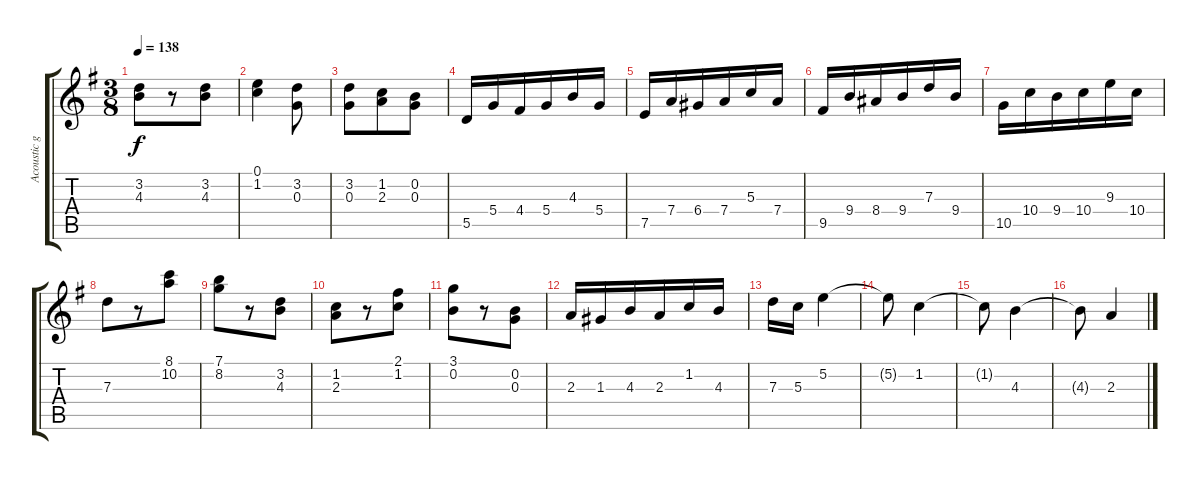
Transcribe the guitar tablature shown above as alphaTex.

\track ("Acoustic guitar 1" "Acoustic g") {instrument acousticguitarnylon}
\staff {score tabs}
\tuning (E4 B3 G3 D3 A2 E2) {hide}
\ts (3 8)
\tempo 138
\clef g2
\ks g
(3.2 4.3).8{dy f} r.8 (3.2 4.3).8 |
(0.1 1.2).4 (3.2 0.3).8 |
(3.2 0.3).8 (1.2 2.3).8 (0.2 0.3).8 |
5.5.16 5.4.16 4.4.16 5.4.16 4.3.16 5.4.16 |
7.5.16 7.4.16 6.4.16 7.4.16 5.3.16 7.4.16 |
9.5.16 9.4.16 8.4.16 9.4.16 7.3.16 9.4.16 |
10.5.16 10.4.16 9.4.16 10.4.16 9.3.16 10.4.16 |
7.3.8 r.8 (8.1 10.2).8 |
(7.1 8.2).8 r.8 (3.2 4.3).8 |
(1.2 2.3).8 r.8 (2.1 1.2).8 |
(3.1 0.2).8 r.8 (0.2 0.3).8 |
2.3.16 1.3.16 4.3.16 2.3.16 1.2.16 4.3.16 |
7.3.16 5.3.16 5.2.4 |
5.2{t}.8 1.2.4 |
1.2{t}.8 4.3.4 |
4.3{t}.8 2.3.4
